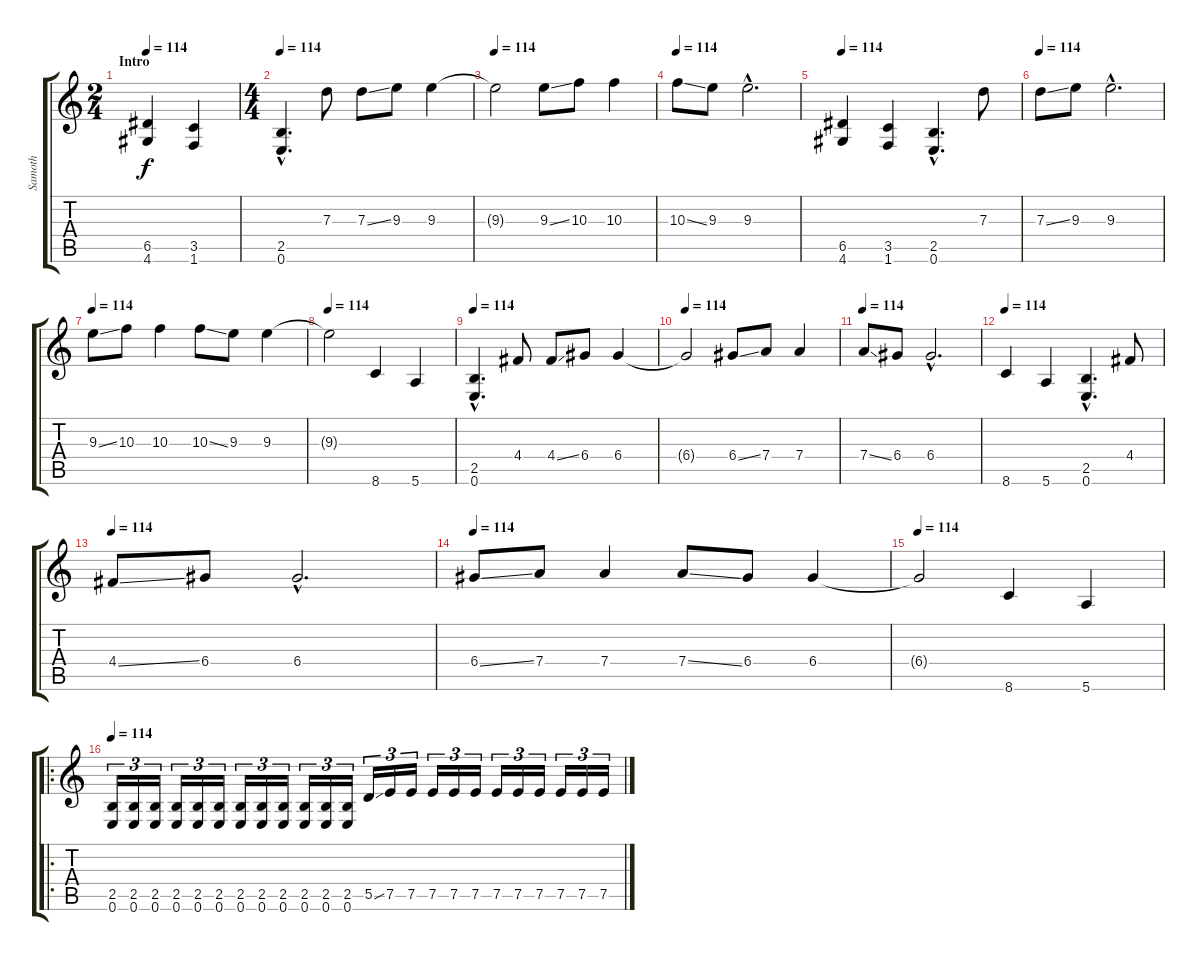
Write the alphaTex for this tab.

\track ("Samoth" "Samoth") {instrument distortionguitar}
\staff {score tabs}
\tuning (E4 B3 G3 D3 A2 E2) {hide}
\ts (2 4)
\section ("" "Intro")
\tempo 114
\clef g2
\ks c
(6.5 4.6).4{dy f instrument distortionguitar} (3.5 1.6).4 |
\ts (4 4)
\tempo 114
(2.5{hac} 0.6{hac}).4{d} 7.3.8 7.3{ss}.8 9.3.8 9.3.4 |
\tempo 114
9.3{t}.2 9.3{ss}.8 10.3.8 10.3.4 |
\tempo 114
10.3{ss}.8 9.3.8 9.3{hac}.2{d} |
\tempo 114
(6.5 4.6).4 (3.5 1.6).4 (2.5{hac} 0.6{hac}).4{d} 7.3.8 |
\tempo 114
7.3{ss}.8 9.3.8 9.3{hac}.2{d} |
\tempo 114
9.3{ss}.8 10.3.8 10.3.4 10.3{ss}.8 9.3.8 9.3.4 |
\tempo 114
9.3{t}.2 8.6.4 5.6.4 |
\tempo 114
(2.5{hac} 0.6{hac}).4{d} 4.4.8 4.4{ss}.8 6.4.8 6.4.4 |
\tempo 114
6.4{t}.2 6.4{ss}.8 7.4.8 7.4.4 |
\tempo 114
7.4{ss}.8 6.4.8 6.4{hac}.2{d} |
\tempo 114
8.6.4 5.6.4 (2.5{hac} 0.6{hac}).4{d} 4.4.8 |
\tempo 114
4.4{ss}.8 6.4.8 6.4{hac}.2{d} |
\tempo 114
6.4{ss}.8 7.4.8 7.4.4 7.4{ss}.8 6.4.8 6.4.4 |
\tempo 114
6.4{t}.2 8.6.4 5.6.4 |
\ro
\tempo 114
(2.5 0.6).16{tu (3 2)} (2.5 0.6).16{tu (3 2)} (2.5 0.6).16{tu (3 2)} (2.5 0.6).16{tu (3 2)} (2.5 0.6).16{tu (3 2)} (2.5 0.6).16{tu (3 2)} (2.5 0.6).16{tu (3 2)} (2.5 0.6).16{tu (3 2)} (2.5 0.6).16{tu (3 2)} (2.5 0.6).16{tu (3 2)} (2.5 0.6).16{tu (3 2)} (2.5 0.6).16{tu (3 2)} 5.5{ss}.16{tu (3 2)} 7.5.16{tu (3 2)} 7.5.16{tu (3 2)} 7.5.16{tu (3 2)} 7.5.16{tu (3 2)} 7.5.16{tu (3 2)} 7.5.16{tu (3 2)} 7.5.16{tu (3 2)} 7.5.16{tu (3 2)} 7.5.16{tu (3 2)} 7.5.16{tu (3 2)} 7.5.16{tu (3 2)}
